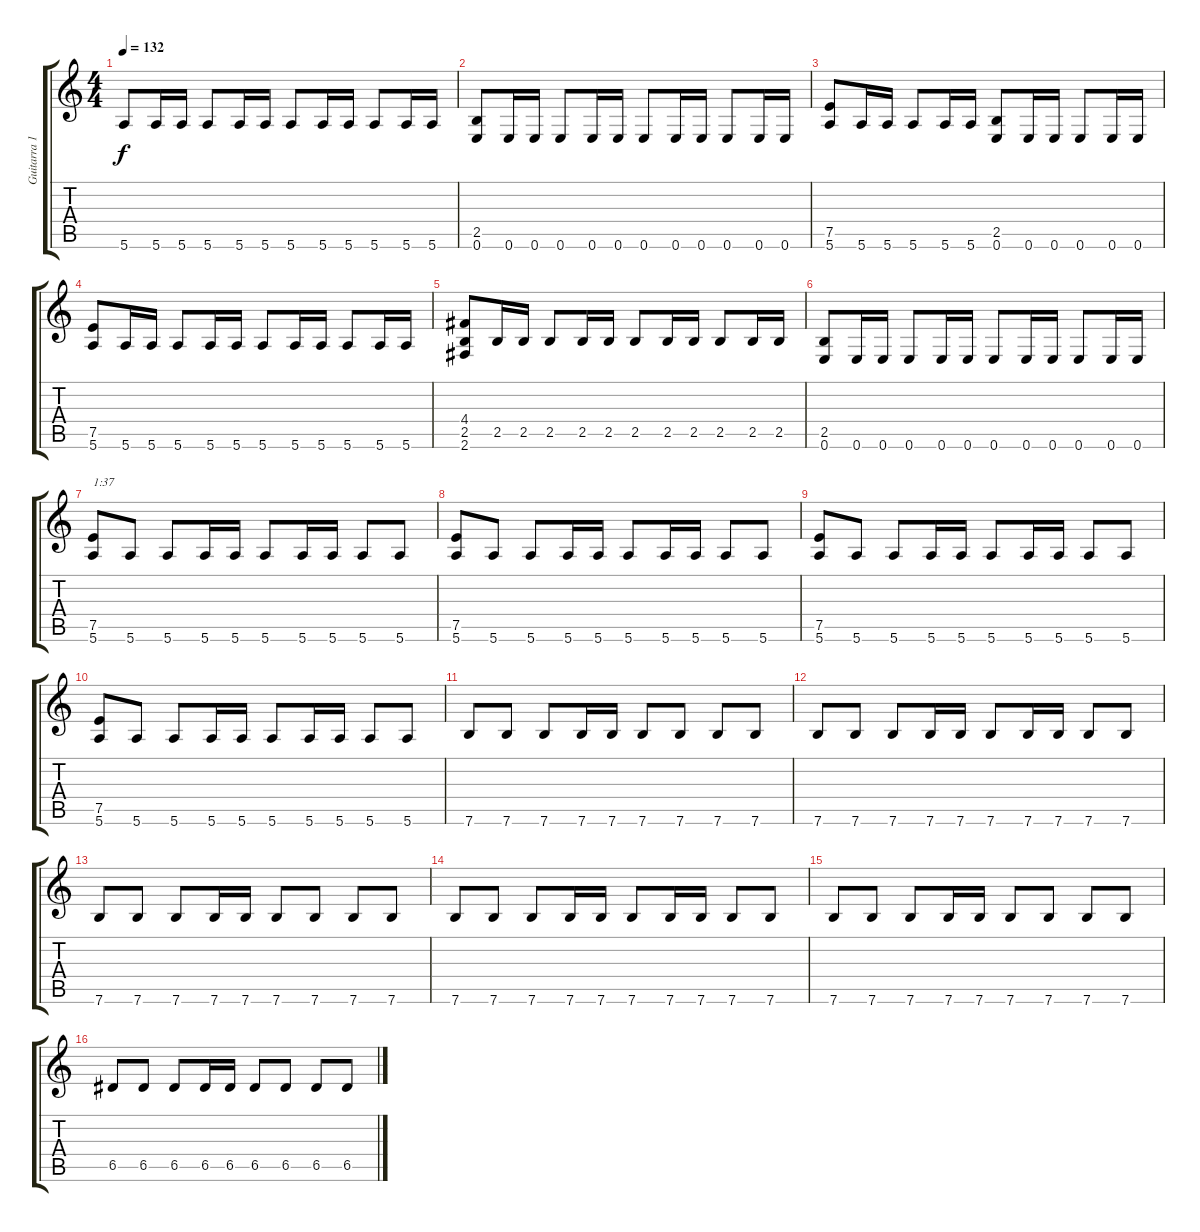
\track ("Guitarra 1" "Guitarra 1") {instrument electricguitarmuted}
\staff {score tabs}
\tuning (E4 B3 G3 D3 A2 E2) {hide}
\ts (4 4)
\tempo 132
\clef g2
\ks c
5.6.8{dy f} 5.6.16 5.6.16 5.6.8 5.6.16 5.6.16 5.6.8 5.6.16 5.6.16 5.6.8 5.6.16 5.6.16 |
(2.5 0.6).8 0.6.16 0.6.16 0.6.8 0.6.16 0.6.16 0.6.8 0.6.16 0.6.16 0.6.8 0.6.16 0.6.16 |
(7.5 5.6).8 5.6.16 5.6.16 5.6.8 5.6.16 5.6.16 (2.5 0.6).8 0.6.16 0.6.16 0.6.8 0.6.16 0.6.16 |
(7.5 5.6).8 5.6.16 5.6.16 5.6.8 5.6.16 5.6.16 5.6.8 5.6.16 5.6.16 5.6.8 5.6.16 5.6.16 |
(4.4 2.5 2.6).8 2.5.16 2.5.16 2.5.8 2.5.16 2.5.16 2.5.8 2.5.16 2.5.16 2.5.8 2.5.16 2.5.16 |
(2.5 0.6).8 0.6.16 0.6.16 0.6.8 0.6.16 0.6.16 0.6.8 0.6.16 0.6.16 0.6.8 0.6.16 0.6.16 |
(7.5 5.6).8{txt "1:37"} 5.6.8 5.6.8 5.6.16 5.6.16 5.6.8 5.6.16 5.6.16 5.6.8 5.6.8 |
(7.5 5.6).8 5.6.8 5.6.8 5.6.16 5.6.16 5.6.8 5.6.16 5.6.16 5.6.8 5.6.8 |
(7.5 5.6).8 5.6.8 5.6.8 5.6.16 5.6.16 5.6.8 5.6.16 5.6.16 5.6.8 5.6.8 |
(7.5 5.6).8 5.6.8 5.6.8 5.6.16 5.6.16 5.6.8 5.6.16 5.6.16 5.6.8 5.6.8 |
7.6.8 7.6.8 7.6.8 7.6.16 7.6.16 7.6.8 7.6.8 7.6.8 7.6.8 |
7.6.8 7.6.8 7.6.8 7.6.16 7.6.16 7.6.8 7.6.16 7.6.16 7.6.8 7.6.8 |
7.6.8 7.6.8 7.6.8 7.6.16 7.6.16 7.6.8 7.6.8 7.6.8 7.6.8 |
7.6.8 7.6.8 7.6.8 7.6.16 7.6.16 7.6.8 7.6.16 7.6.16 7.6.8 7.6.8 |
7.6.8 7.6.8 7.6.8 7.6.16 7.6.16 7.6.8 7.6.8 7.6.8 7.6.8 |
6.5.8 6.5.8 6.5.8 6.5.16 6.5.16 6.5.8 6.5.8 6.5.8 6.5.8
